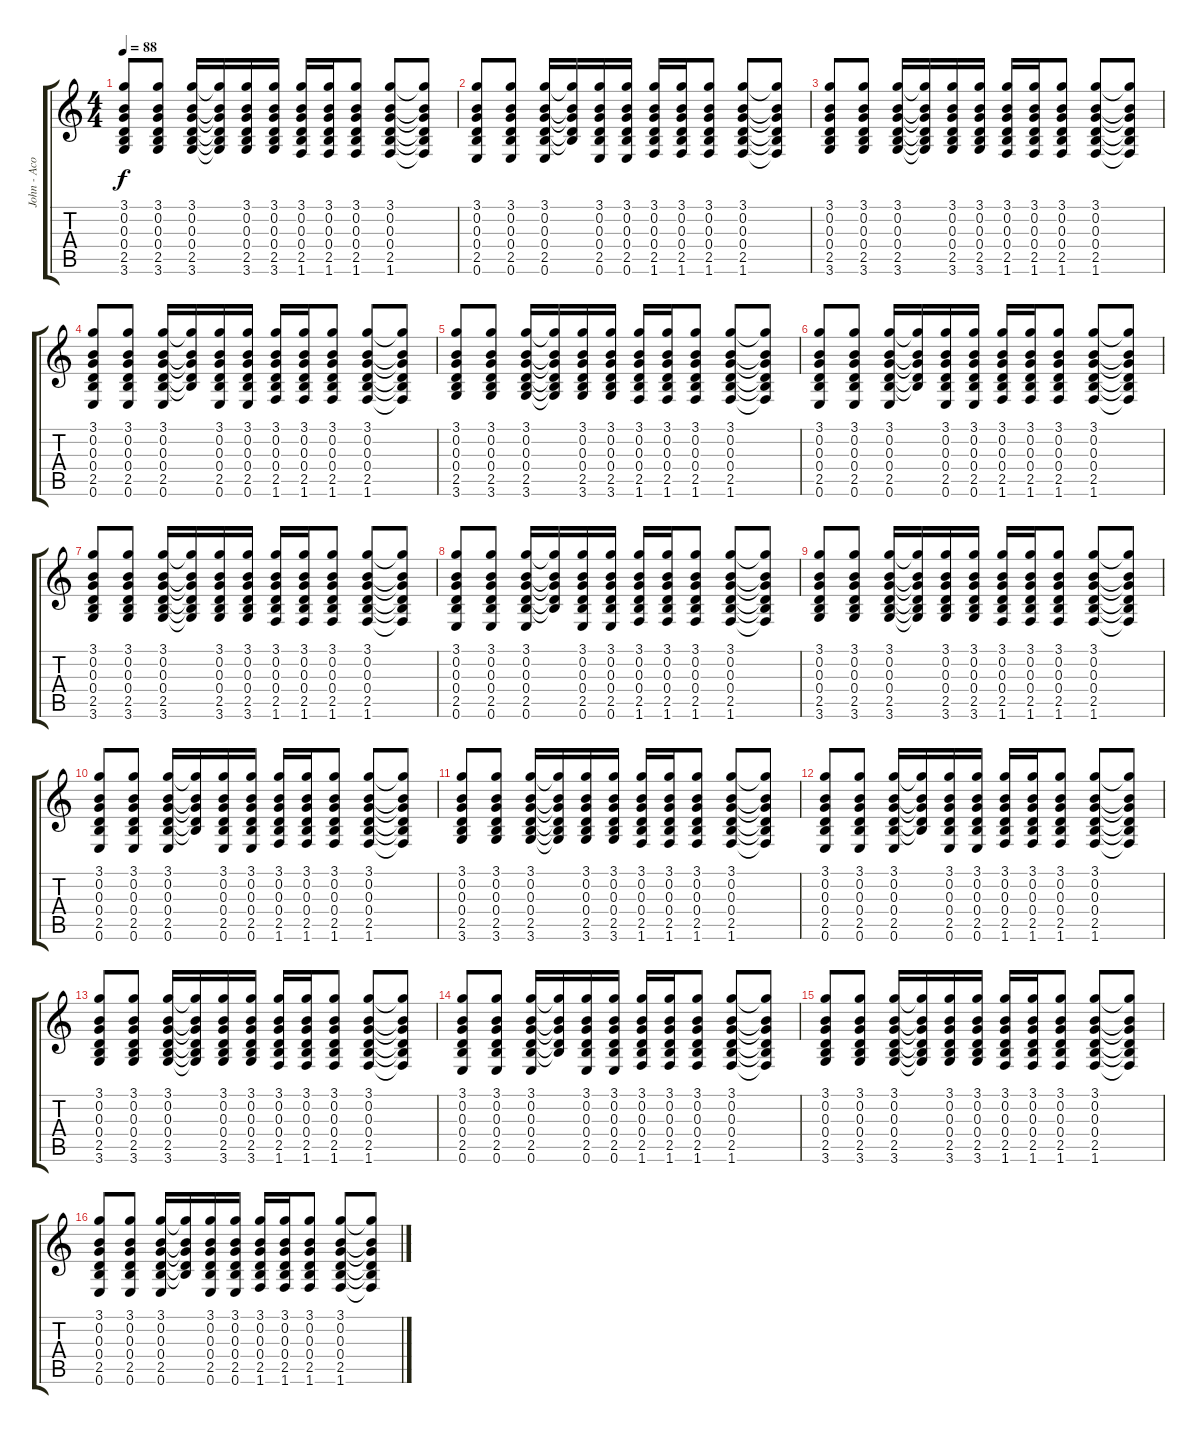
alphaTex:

\track ("John - Acoustic" "John - Aco") {instrument acousticguitarsteel}
\staff {score tabs}
\tuning (E4 B3 G3 D3 A2 E2) {hide}
\ts (4 4)
\tempo 88
\clef g2
\ks c
(3.1 0.2 0.3 0.4 2.5 3.6).8{dy f} (3.1 0.2 0.3 0.4 2.5 3.6).8 (3.1 0.2 0.3 0.4 2.5 3.6).16 (3.1{t} 0.2{t} 0.3{t} 0.4{t} 2.5{t} 3.6{t}).16 (3.1 0.2 0.3 0.4 2.5 3.6).16 (3.1 0.2 0.3 0.4 2.5 3.6).16 (3.1 0.2 0.3 0.4 2.5 1.6).16 (3.1 0.2 0.3 0.4 2.5 1.6).16 (3.1 0.2 0.3 0.4 2.5 1.6).8 (3.1 0.2 0.3 0.4 2.5 1.6).8 (3.1{t} 0.2{t} 0.3{t} 0.4{t} 2.5{t} 1.6{t}).8 |
(3.1 0.2 0.3 0.4 2.5 0.6).8 (3.1 0.2 0.3 0.4 2.5 0.6).8 (3.1 0.2 0.3 0.4 2.5 0.6).16 (3.1{t} 0.2{t} 0.3{t} 0.4{t} 2.5{t}).16 (3.1 0.2 0.3 0.4 2.5 0.6).16 (3.1 0.2 0.3 0.4 2.5 0.6).16 (3.1 0.2 0.3 0.4 2.5 1.6).16 (3.1 0.2 0.3 0.4 2.5 1.6).16 (3.1 0.2 0.3 0.4 2.5 1.6).8 (3.1 0.2 0.3 0.4 2.5 1.6).8 (3.1{t} 0.2{t} 0.3{t} 0.4{t} 2.5{t} 1.6{t}).8 |
(3.1 0.2 0.3 0.4 2.5 3.6).8 (3.1 0.2 0.3 0.4 2.5 3.6).8 (3.1 0.2 0.3 0.4 2.5 3.6).16 (3.1{t} 0.2{t} 0.3{t} 0.4{t} 2.5{t} 3.6{t}).16 (3.1 0.2 0.3 0.4 2.5 3.6).16 (3.1 0.2 0.3 0.4 2.5 3.6).16 (3.1 0.2 0.3 0.4 2.5 1.6).16 (3.1 0.2 0.3 0.4 2.5 1.6).16 (3.1 0.2 0.3 0.4 2.5 1.6).8 (3.1 0.2 0.3 0.4 2.5 1.6).8 (3.1{t} 0.2{t} 0.3{t} 0.4{t} 2.5{t} 1.6{t}).8 |
(3.1 0.2 0.3 0.4 2.5 0.6).8 (3.1 0.2 0.3 0.4 2.5 0.6).8 (3.1 0.2 0.3 0.4 2.5 0.6).16 (3.1{t} 0.2{t} 0.3{t} 0.4{t} 2.5{t}).16 (3.1 0.2 0.3 0.4 2.5 0.6).16 (3.1 0.2 0.3 0.4 2.5 0.6).16 (3.1 0.2 0.3 0.4 2.5 1.6).16 (3.1 0.2 0.3 0.4 2.5 1.6).16 (3.1 0.2 0.3 0.4 2.5 1.6).8 (3.1 0.2 0.3 0.4 2.5 1.6).8 (3.1{t} 0.2{t} 0.3{t} 0.4{t} 2.5{t} 1.6{t}).8 |
(3.1 0.2 0.3 0.4 2.5 3.6).8 (3.1 0.2 0.3 0.4 2.5 3.6).8 (3.1 0.2 0.3 0.4 2.5 3.6).16 (3.1{t} 0.2{t} 0.3{t} 0.4{t} 2.5{t} 3.6{t}).16 (3.1 0.2 0.3 0.4 2.5 3.6).16 (3.1 0.2 0.3 0.4 2.5 3.6).16 (3.1 0.2 0.3 0.4 2.5 1.6).16 (3.1 0.2 0.3 0.4 2.5 1.6).16 (3.1 0.2 0.3 0.4 2.5 1.6).8 (3.1 0.2 0.3 0.4 2.5 1.6).8 (3.1{t} 0.2{t} 0.3{t} 0.4{t} 2.5{t} 1.6{t}).8 |
(3.1 0.2 0.3 0.4 2.5 0.6).8 (3.1 0.2 0.3 0.4 2.5 0.6).8 (3.1 0.2 0.3 0.4 2.5 0.6).16 (3.1{t} 0.2{t} 0.3{t} 0.4{t} 2.5{t}).16 (3.1 0.2 0.3 0.4 2.5 0.6).16 (3.1 0.2 0.3 0.4 2.5 0.6).16 (3.1 0.2 0.3 0.4 2.5 1.6).16 (3.1 0.2 0.3 0.4 2.5 1.6).16 (3.1 0.2 0.3 0.4 2.5 1.6).8 (3.1 0.2 0.3 0.4 2.5 1.6).8 (3.1{t} 0.2{t} 0.3{t} 0.4{t} 2.5{t} 1.6{t}).8 |
(3.1 0.2 0.3 0.4 2.5 3.6).8 (3.1 0.2 0.3 0.4 2.5 3.6).8 (3.1 0.2 0.3 0.4 2.5 3.6).16 (3.1{t} 0.2{t} 0.3{t} 0.4{t} 2.5{t} 3.6{t}).16 (3.1 0.2 0.3 0.4 2.5 3.6).16 (3.1 0.2 0.3 0.4 2.5 3.6).16 (3.1 0.2 0.3 0.4 2.5 1.6).16 (3.1 0.2 0.3 0.4 2.5 1.6).16 (3.1 0.2 0.3 0.4 2.5 1.6).8 (3.1 0.2 0.3 0.4 2.5 1.6).8 (3.1{t} 0.2{t} 0.3{t} 0.4{t} 2.5{t} 1.6{t}).8 |
(3.1 0.2 0.3 0.4 2.5 0.6).8 (3.1 0.2 0.3 0.4 2.5 0.6).8 (3.1 0.2 0.3 0.4 2.5 0.6).16 (3.1{t} 0.2{t} 0.3{t} 0.4{t} 2.5{t}).16 (3.1 0.2 0.3 0.4 2.5 0.6).16 (3.1 0.2 0.3 0.4 2.5 0.6).16 (3.1 0.2 0.3 0.4 2.5 1.6).16 (3.1 0.2 0.3 0.4 2.5 1.6).16 (3.1 0.2 0.3 0.4 2.5 1.6).8 (3.1 0.2 0.3 0.4 2.5 1.6).8 (3.1{t} 0.2{t} 0.3{t} 0.4{t} 2.5{t} 1.6{t}).8 |
(3.1 0.2 0.3 0.4 2.5 3.6).8 (3.1 0.2 0.3 0.4 2.5 3.6).8 (3.1 0.2 0.3 0.4 2.5 3.6).16 (3.1{t} 0.2{t} 0.3{t} 0.4{t} 2.5{t} 3.6{t}).16 (3.1 0.2 0.3 0.4 2.5 3.6).16 (3.1 0.2 0.3 0.4 2.5 3.6).16 (3.1 0.2 0.3 0.4 2.5 1.6).16 (3.1 0.2 0.3 0.4 2.5 1.6).16 (3.1 0.2 0.3 0.4 2.5 1.6).8 (3.1 0.2 0.3 0.4 2.5 1.6).8 (3.1{t} 0.2{t} 0.3{t} 0.4{t} 2.5{t} 1.6{t}).8 |
(3.1 0.2 0.3 0.4 2.5 0.6).8 (3.1 0.2 0.3 0.4 2.5 0.6).8 (3.1 0.2 0.3 0.4 2.5 0.6).16 (3.1{t} 0.2{t} 0.3{t} 0.4{t} 2.5{t}).16 (3.1 0.2 0.3 0.4 2.5 0.6).16 (3.1 0.2 0.3 0.4 2.5 0.6).16 (3.1 0.2 0.3 0.4 2.5 1.6).16 (3.1 0.2 0.3 0.4 2.5 1.6).16 (3.1 0.2 0.3 0.4 2.5 1.6).8 (3.1 0.2 0.3 0.4 2.5 1.6).8 (3.1{t} 0.2{t} 0.3{t} 0.4{t} 2.5{t} 1.6{t}).8 |
(3.1 0.2 0.3 0.4 2.5 3.6).8 (3.1 0.2 0.3 0.4 2.5 3.6).8 (3.1 0.2 0.3 0.4 2.5 3.6).16 (3.1{t} 0.2{t} 0.3{t} 0.4{t} 2.5{t} 3.6{t}).16 (3.1 0.2 0.3 0.4 2.5 3.6).16 (3.1 0.2 0.3 0.4 2.5 3.6).16 (3.1 0.2 0.3 0.4 2.5 1.6).16 (3.1 0.2 0.3 0.4 2.5 1.6).16 (3.1 0.2 0.3 0.4 2.5 1.6).8 (3.1 0.2 0.3 0.4 2.5 1.6).8 (3.1{t} 0.2{t} 0.3{t} 0.4{t} 2.5{t} 1.6{t}).8 |
(3.1 0.2 0.3 0.4 2.5 0.6).8 (3.1 0.2 0.3 0.4 2.5 0.6).8 (3.1 0.2 0.3 0.4 2.5 0.6).16 (3.1{t} 0.2{t} 0.3{t} 0.4{t} 2.5{t}).16 (3.1 0.2 0.3 0.4 2.5 0.6).16 (3.1 0.2 0.3 0.4 2.5 0.6).16 (3.1 0.2 0.3 0.4 2.5 1.6).16 (3.1 0.2 0.3 0.4 2.5 1.6).16 (3.1 0.2 0.3 0.4 2.5 1.6).8 (3.1 0.2 0.3 0.4 2.5 1.6).8 (3.1{t} 0.2{t} 0.3{t} 0.4{t} 2.5{t} 1.6{t}).8 |
(3.1 0.2 0.3 0.4 2.5 3.6).8 (3.1 0.2 0.3 0.4 2.5 3.6).8 (3.1 0.2 0.3 0.4 2.5 3.6).16 (3.1{t} 0.2{t} 0.3{t} 0.4{t} 2.5{t} 3.6{t}).16 (3.1 0.2 0.3 0.4 2.5 3.6).16 (3.1 0.2 0.3 0.4 2.5 3.6).16 (3.1 0.2 0.3 0.4 2.5 1.6).16 (3.1 0.2 0.3 0.4 2.5 1.6).16 (3.1 0.2 0.3 0.4 2.5 1.6).8 (3.1 0.2 0.3 0.4 2.5 1.6).8 (3.1{t} 0.2{t} 0.3{t} 0.4{t} 2.5{t} 1.6{t}).8 |
(3.1 0.2 0.3 0.4 2.5 0.6).8 (3.1 0.2 0.3 0.4 2.5 0.6).8 (3.1 0.2 0.3 0.4 2.5 0.6).16 (3.1{t} 0.2{t} 0.3{t} 0.4{t} 2.5{t}).16 (3.1 0.2 0.3 0.4 2.5 0.6).16 (3.1 0.2 0.3 0.4 2.5 0.6).16 (3.1 0.2 0.3 0.4 2.5 1.6).16 (3.1 0.2 0.3 0.4 2.5 1.6).16 (3.1 0.2 0.3 0.4 2.5 1.6).8 (3.1 0.2 0.3 0.4 2.5 1.6).8 (3.1{t} 0.2{t} 0.3{t} 0.4{t} 2.5{t} 1.6{t}).8 |
(3.1 0.2 0.3 0.4 2.5 3.6).8 (3.1 0.2 0.3 0.4 2.5 3.6).8 (3.1 0.2 0.3 0.4 2.5 3.6).16 (3.1{t} 0.2{t} 0.3{t} 0.4{t} 2.5{t} 3.6{t}).16 (3.1 0.2 0.3 0.4 2.5 3.6).16 (3.1 0.2 0.3 0.4 2.5 3.6).16 (3.1 0.2 0.3 0.4 2.5 1.6).16 (3.1 0.2 0.3 0.4 2.5 1.6).16 (3.1 0.2 0.3 0.4 2.5 1.6).8 (3.1 0.2 0.3 0.4 2.5 1.6).8 (3.1{t} 0.2{t} 0.3{t} 0.4{t} 2.5{t} 1.6{t}).8 |
(3.1 0.2 0.3 0.4 2.5 0.6).8{volume 0} (3.1 0.2 0.3 0.4 2.5 0.6).8 (3.1 0.2 0.3 0.4 2.5 0.6).16 (3.1{t} 0.2{t} 0.3{t} 0.4{t} 2.5{t}).16 (3.1 0.2 0.3 0.4 2.5 0.6).16 (3.1 0.2 0.3 0.4 2.5 0.6).16 (3.1 0.2 0.3 0.4 2.5 1.6).16 (3.1 0.2 0.3 0.4 2.5 1.6).16 (3.1 0.2 0.3 0.4 2.5 1.6).8 (3.1 0.2 0.3 0.4 2.5 1.6).8 (3.1{t} 0.2{t} 0.3{t} 0.4{t} 2.5{t} 1.6{t}).8
